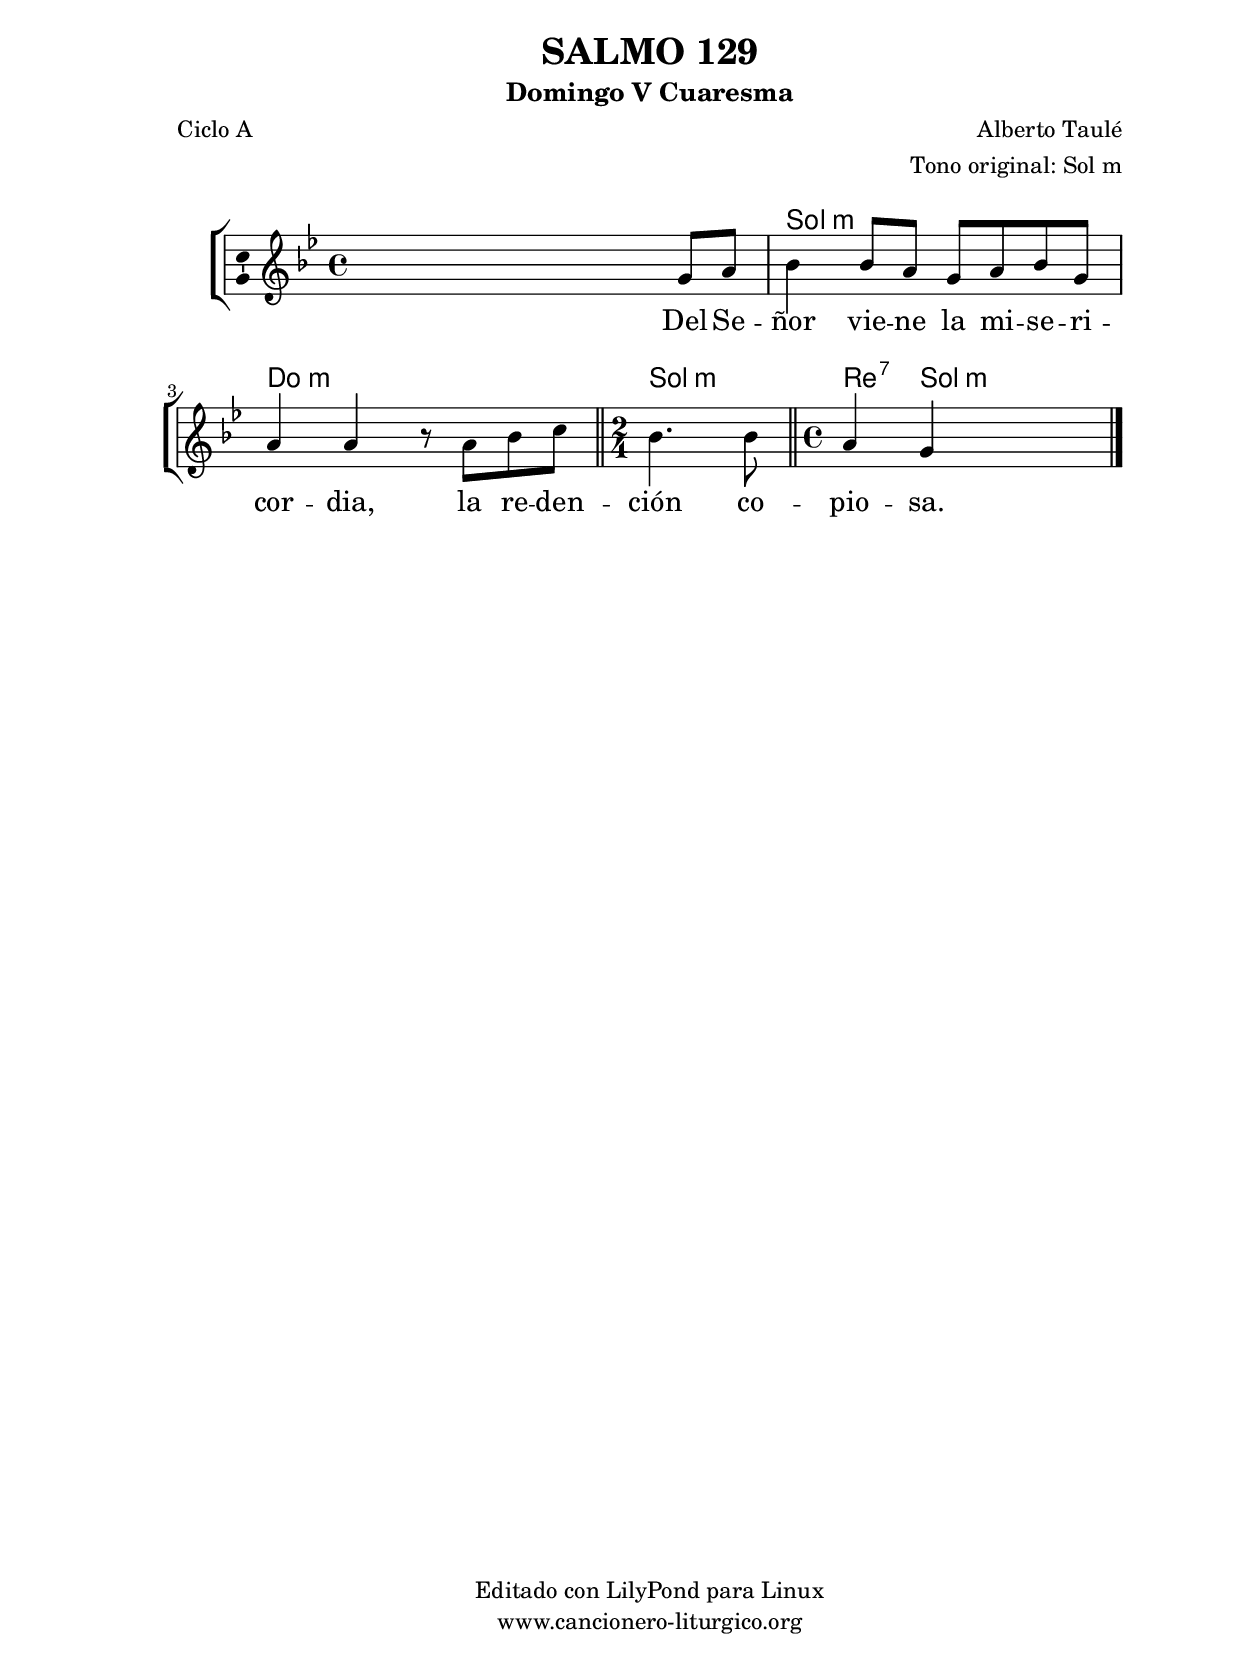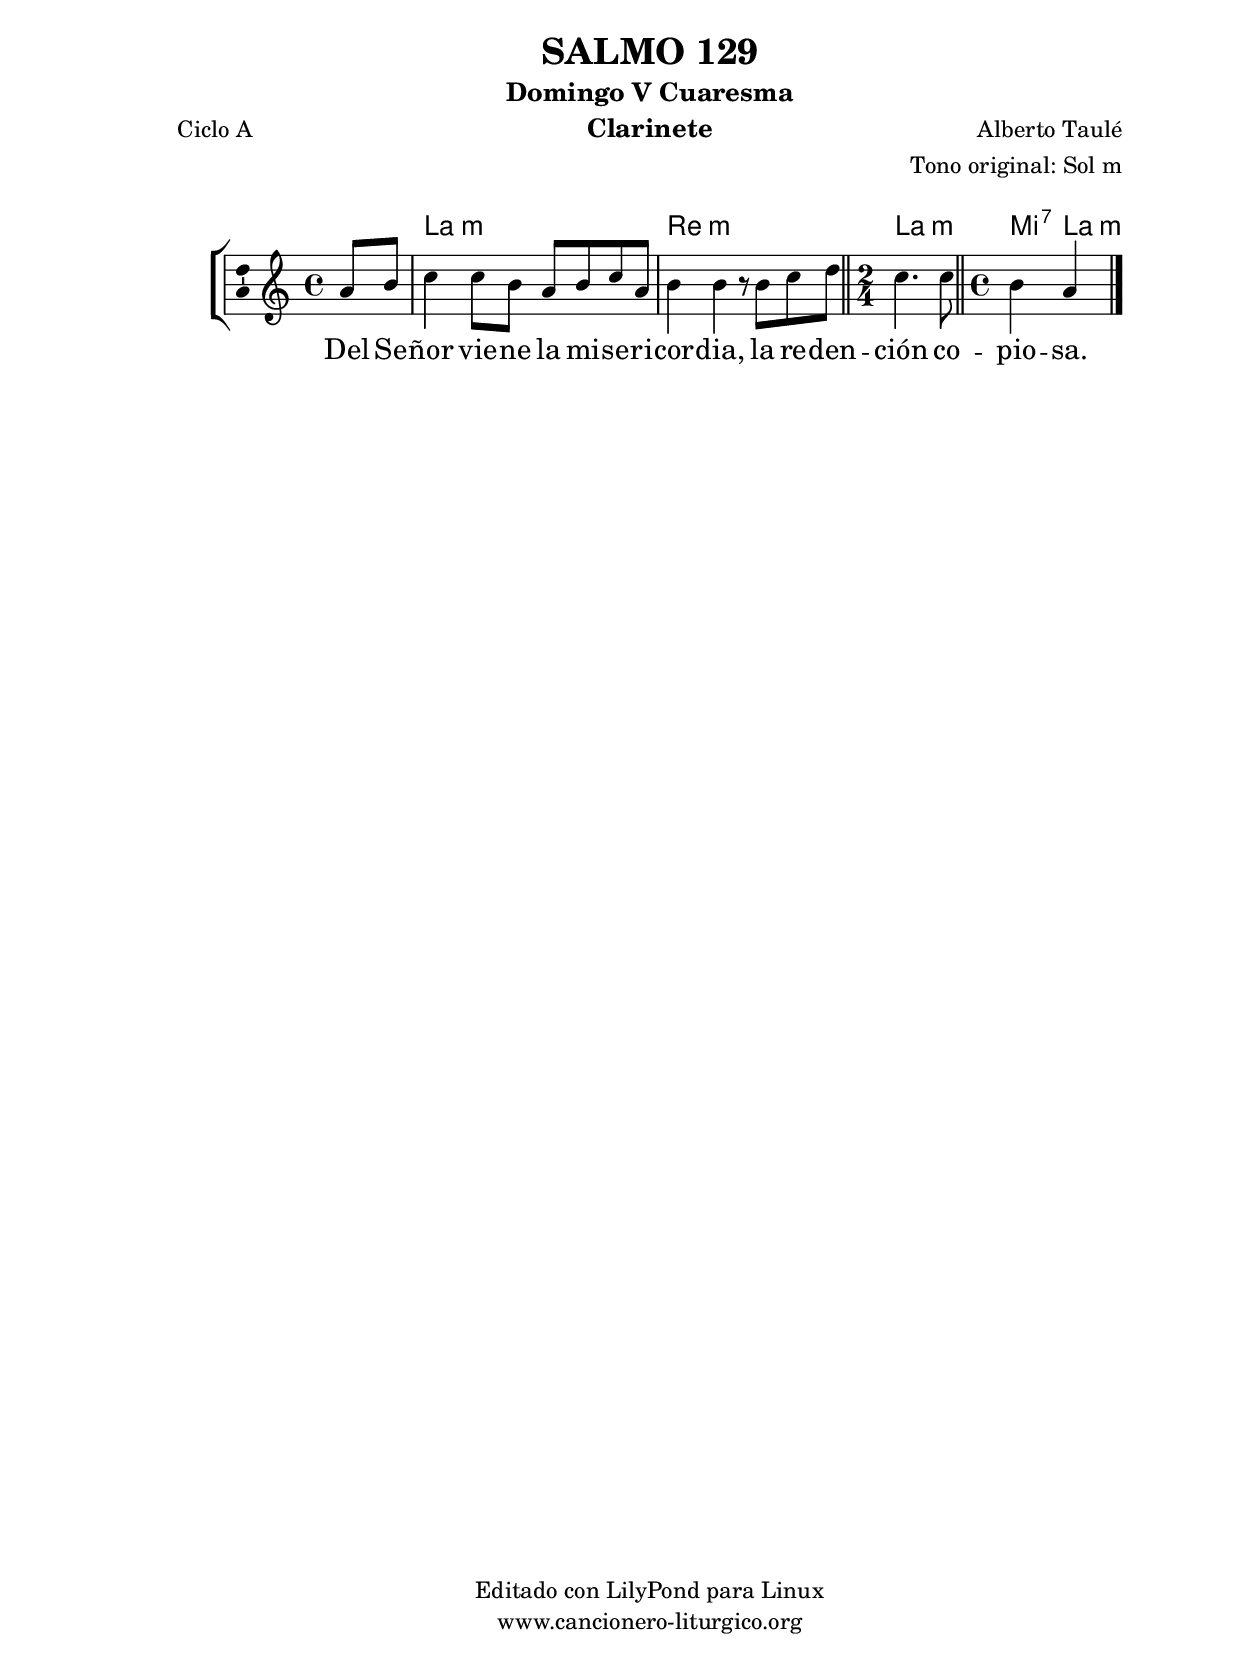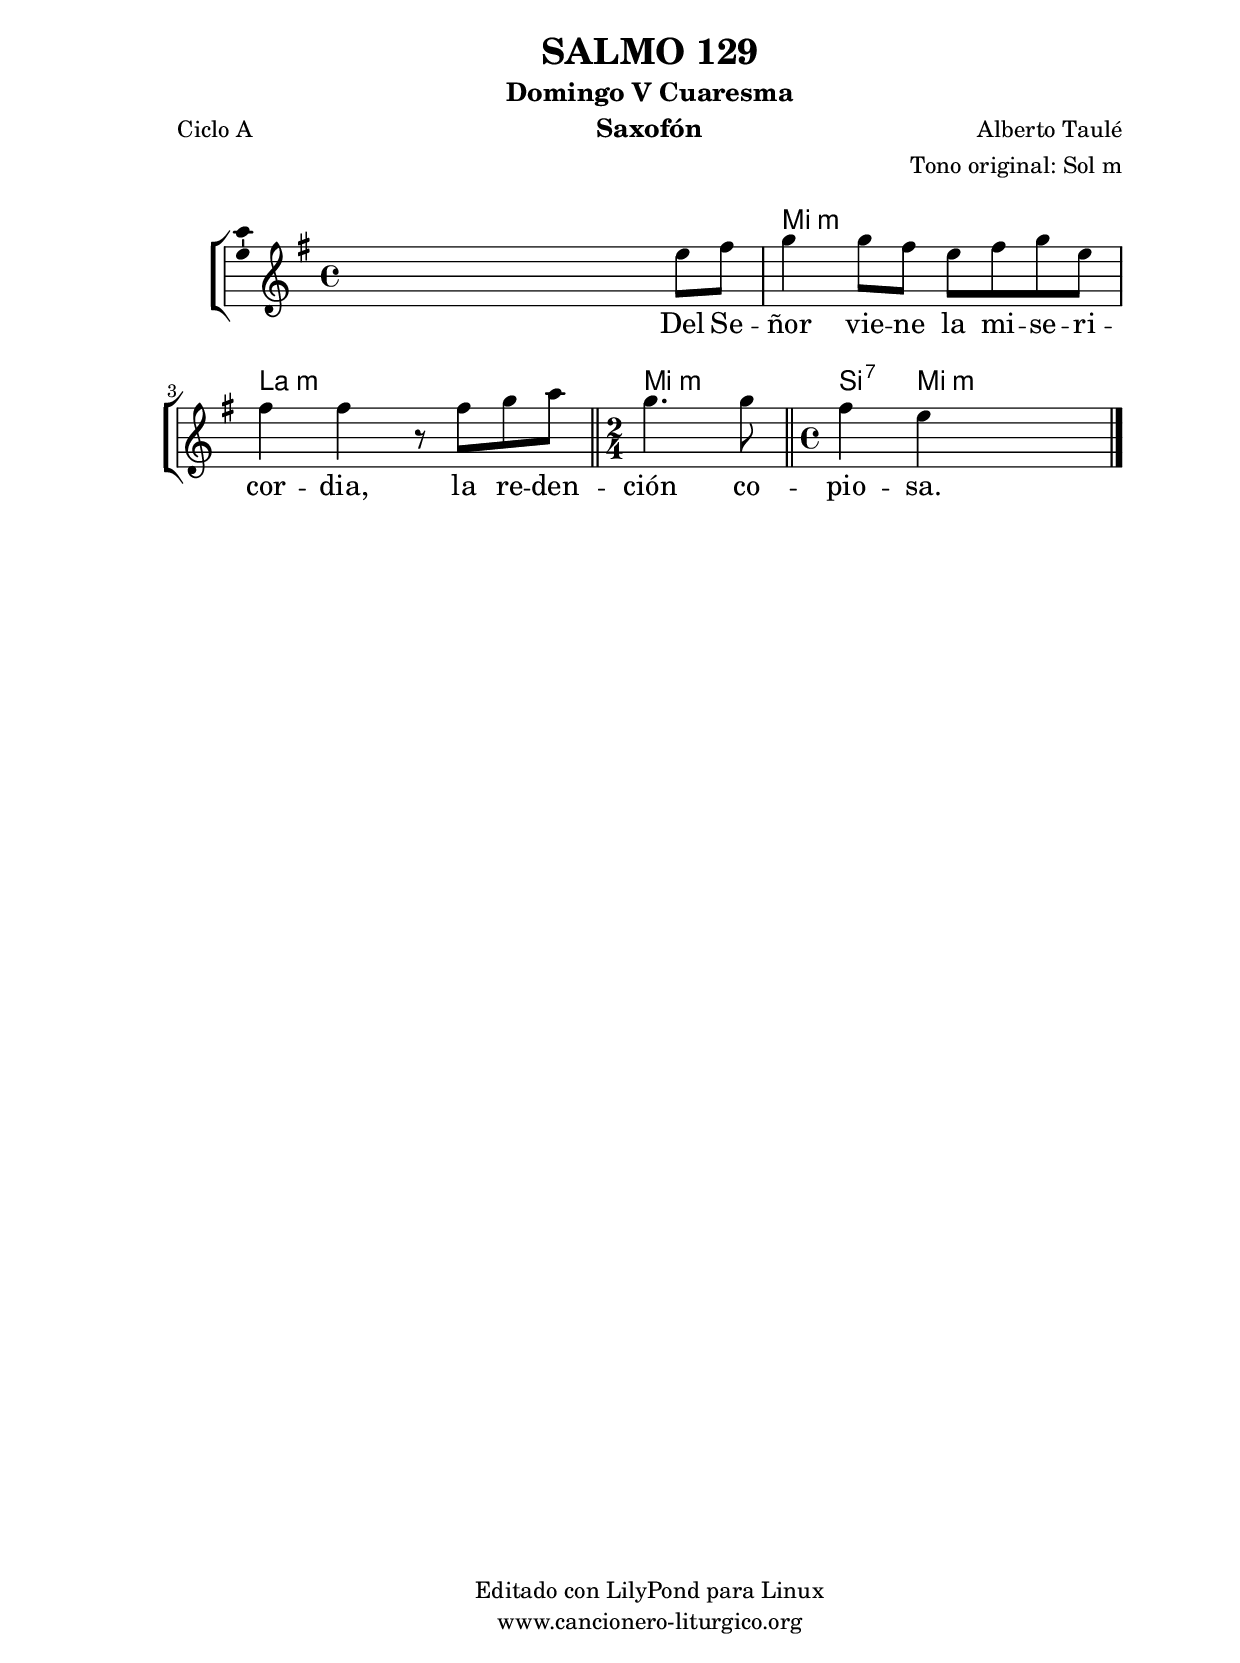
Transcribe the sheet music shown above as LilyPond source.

%
%para convertir .midi en .wav:
%timidity filename.midi -Ow -o finename.wav
%
%
%Para convertir de .wav a .mp3:
%lame -h -m j filename.wav
%
%
%para escuchar el midi:
%timidity nombrefichero.midi
%


%versión de lilypond para la que se ha escrito esta partitura:
\version "2.16.0"

	%Tamaño papel
	#(set-default-paper-size "a4")
	%Tamaño partitura
	#(set-global-staff-size 20)
	%No responde al pulsar sobre una nota
	#(ly:set-option 'point-and-click #f)

%parámetros del encabezamiento:
\header {
	title = "SALMO 129"
	subtitle = "Domingo V Cuaresma"
	composer = "Alberto Taulé"
	poet = "Ciclo A"
	meter = ""
	arranger = "Tono original: Sol m"
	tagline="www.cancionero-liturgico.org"
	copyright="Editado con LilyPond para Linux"
	}

%parámetros asociados al papel:
\paper  {
	oddHeaderMarkup = \markup {\fill-line { \on-the-fly #not-first-page \fromproperty #'header:title \on-the-fly #not-first-page \fromproperty #'header:composer }}
	evenHeaderMarkup = \markup {\fill-line { \fromproperty #'header:composer \fromproperty #'header:title }}
	#(set-paper-size "a4")
	print-page-number = ##f
	first-page-number = 1
	print-first-page-number = ##f
%	head-separation = 3.0 \cm
	top-margin = 2.0 \cm
	bottom-margin = 0.5\cm
%%%	bottom-margin = -1.0\cm
	left-margin = 3.0 \cm
	line-width = 16.0 \cm 
	indent = 8\mm
	interscoreline = 2.\mm
	between-system-space = 15\mm
%	para que las partituras no llenen la hoja:
	ragged-bottom = ##t
%	idem para la última hoja:
	ragged-last-bottom = ##f
%	para que las partituras llenen el ancho del papel:
	ragged-last = ##f
	after-title-space = 2.5 \cm
%page-count=1
%system-count=1

	%Flexible Vertical Spacing
%	markup-markup-spacing =
%	#'((basic-distance . 15) (minimum-distance . 15) (padding . 3))
	markup-system-spacing =
	#'((basic-distance . 15) (minimum-distance . 15) (padding . 3))
	system-system-spacing =
	#'((basic-distance . 15) (minimum-distance . 15) (padding . 3))
	score-system-spacing =
	#'((basic-distance . 15) (minimum-distance . 15) (padding . 5))
%	top-system-spacing = % header
%	#'((basic-distance . 8) (minimum-distance . 0) (padding . 3))
%	top-markup-spacing =
%	#'((basic-distance . 20) (minimum-distance . 20) (padding . 3))
	last-bottom-spacing = % footer
	#'((basic-distance . 5) (minimum-distance . 5) (padding . 3))
%	score-markup-spacing =
%	#'((basic-distance . 16) (minimum-distance . 13) (padding . 3))

	}


%parámetros que afectan a toda la partitura:
global =  {
	%clave de sol (G):
	\clef G
	%armadura:
%%%	\transpose g a
	\key g \minor
	\tempo 4=88
	\set Score.tempoHideNote = ##t
	}


acordes = {
	\italianChords
	\chordmode {
%%%	\transpose g a
{

s1
g:m c:m
g2:m
d4:7 g:m

	}
	}
}


melodia = 
%%%	\transpose g a
{
	\relative c''{

\time 4/4

s2 s4 g8 a
bes4 bes8 a g a bes g
a4 a r8 a8 bes c

\bar "||"
\time 2/4
bes4. bes8

\bar "||"
\time 4/4
a4 g s2

	\bar "|."
	}
	}


texto = \lyricmode {
Del Se -- ñor vie -- ne la mi -- se -- ri -- cor -- dia,
la re -- den -- ción co -- pio -- sa.
	}


acordesStaff = \context ChordNames = acordesStaff <<
	\set chordChanges = ##t
	\acordes
	>>


vozStaff = \context Voice = vozStaff
\with {\consists "Ambitus_engraver"}
<<
%	\set Staff.instrumentName = ""
%	\set Staff.shortInstrumentName = ""
%	\set Staff.midiInstrument = #"clarinet"
%	\set Staff.midiInstrument = #"cello"
%	\set Staff.midiInstrument = #"flute"
	\set Staff.midiInstrument = #"electric guitar (jazz)"
%	\set Staff.midiInstrument = #"english horn"
%	\set Staff.midiInstrument = #"violin"
%	\set Staff.midiInstrument = #"glockenspiel"
	\set Staff.midiMinimumVolume = #0.7
	\set Staff.midiMaximumVolume = #0.9
	\global
	\melodia
	>>


textoStaff = \context Lyrics = textoStaff <<
	\lyricsto vozStaff \texto
	>>

\book {
	\score {
		\context ChoirStaff {
			\override StaffGroup.SystemStartBracket #'collapse-height = #1
			\override Score.SystemStartBar #'collapse-height = #1
			<<
			\acordesStaff
			\vozStaff
			\textoStaff
			>>
			}
		\layout {
	    		\context {
				\Lyrics
				\override LyricText #'font-size = #2
				}
	   		 \context {
				\Score
				%fontSize = #3
				\override StaffSymbol #'staff-space = #(magstep +3)
				%\override Beam #'thickness = #0.55
				%\override SpacingSpanner #'spacing-increment = #1.0
				%\override Slur #'height-limit = #1.5
				}
			}
		}
	\score {
		\unfoldRepeats
		\context ChoirStaff {
			<<
			\acordesStaff
			\vozStaff
			>>
			}
		\midi {
	  		\context {
	  			\Score
				tempoWholesPerMinute = #(ly:make-moment 70 4)
				}
			}
		}
	}

%Partitura para clarinete
#(define output-suffix "C")
\book {
	\header{
		instrument = "Clarinete"
		}
	\score {
		\context ChoirStaff {
			\override StaffGroup.SystemStartBracket #'collapse-height = #1
			\override Score.SystemStartBar #'collapse-height = #1
\transpose c d
			<<
			\acordesStaff
			\vozStaff
			\textoStaff
			>>
			}
		\layout {
	    		\context {
				\Lyrics
				\override LyricText #'font-size = #2
				}
	   		 \context {
				\Score
				%fontSize = #3
				\override StaffSymbol #'staff-space = #(magstep +3)
				%\override Beam #'thickness = #0.55
				%\override SpacingSpanner #'spacing-increment = #1.0
				%\override Slur #'height-limit = #1.5
				}
			}
		}
	}

%Partitura para saxofón
#(define output-suffix "S")
\book {
	\header{
		instrument = "Saxofón"
		}
	\score {
		\context ChoirStaff {
			\override StaffGroup.SystemStartBracket #'collapse-height = #1
			\override Score.SystemStartBar #'collapse-height = #1
\transpose c a
			<<
			\acordesStaff
			\vozStaff
			\textoStaff
			>>
			}
		\layout {
	    		\context {
				\Lyrics
				\override LyricText #'font-size = #2
				}
	   		 \context {
				\Score
				%fontSize = #3
				\override StaffSymbol #'staff-space = #(magstep +3)
				%\override Beam #'thickness = #0.55
				%\override SpacingSpanner #'spacing-increment = #1.0
				%\override Slur #'height-limit = #1.5
				}
			}
		}
	}

